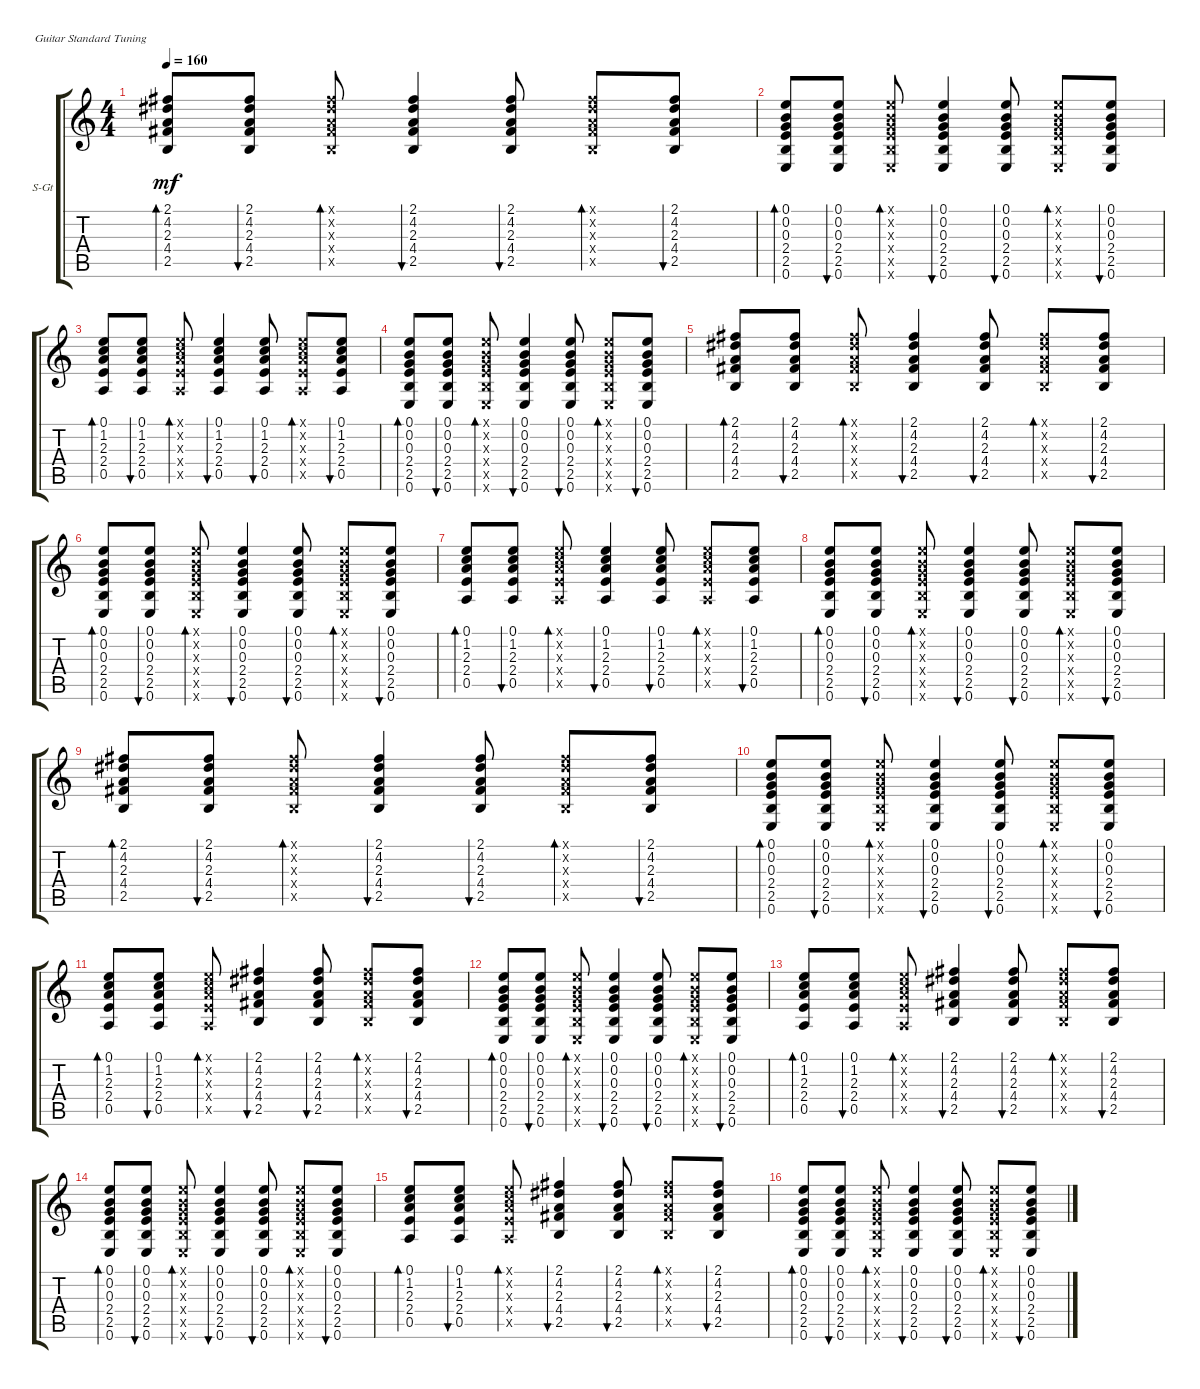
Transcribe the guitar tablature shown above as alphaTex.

\defaultSystemsLayout 4
\bracketExtendMode groupsimilarinstruments
\firstSystemTrackNameOrientation horizontal
\otherSystemsTrackNameOrientation horizontal
\track ("Steel Guitar" "S-Gt") {instrument acousticguitarsteel}
\staff {score tabs}
\tuning (E4 B3 G3 D3 A2 E2)
\ts (4 4)
\tempo 160
\clef g2
\ks c
(2.5 4.4 2.3 4.2 2.1).8{bd 114 dy mf} (2.5 4.4 2.3 4.2 2.1).8{bu 114} (2.5{x} 4.4{x} 2.3{x} 4.2{x} 2.1{x}).8{bd 114} (2.5 4.4 2.3 4.2 2.1).4{bu 114} (2.5 4.4 2.3 4.2 2.1).8{bu 114} (2.5{x} 4.4{x} 2.3{x} 4.2{x} 2.1{x}).8{bd 114} (2.5 4.4 2.3 4.2 2.1).8{bu 114} |
(0.6 2.5 2.4 0.3 0.2 0.1).8{bd 116} (0.6 2.5 2.4 0.3 0.2 0.1).8{bu 115} (0.6{x} 2.5{x} 2.4{x} 0.3{x} 0.2{x} 0.1{x}).8{bd 116} (0.6 2.5 2.4 0.3 0.2 0.1).4{bu 115} (0.6 2.5 2.4 0.3 0.2 0.1).8{bu 115} (0.6{x} 2.5{x} 2.4{x} 0.3{x} 0.2{x} 0.1{x}).8{bd 116} (0.6 2.5 2.4 0.3 0.2 0.1).8{bu 115} |
(0.5 2.4 2.3 1.2 0.1).8{bd 114} (0.1 1.2 2.3 2.4 0.5).8{bu 114} (0.5{x} 2.4{x} 2.3{x} 1.2{x} 0.1{x}).8{bd 114} (0.1 1.2 2.3 2.4 0.5).4{bu 114} (0.1 1.2 2.3 2.4 0.5).8{bu 114} (0.5{x} 2.4{x} 2.3{x} 1.2{x} 0.1{x}).8{bd 114} (0.1 1.2 2.3 2.4 0.5).8{bu 114} |
(0.6 2.5 2.4 0.3 0.2 0.1).8{bd 116} (0.6 2.5 2.4 0.3 0.2 0.1).8{bu 115} (0.6{x} 2.5{x} 2.4{x} 0.3{x} 0.2{x} 0.1{x}).8{bd 116} (0.6 2.5 2.4 0.3 0.2 0.1).4{bu 115} (0.6 2.5 2.4 0.3 0.2 0.1).8{bu 115} (0.6{x} 2.5{x} 2.4{x} 0.3{x} 0.2{x} 0.1{x}).8{bd 116} (0.6 2.5 2.4 0.3 0.2 0.1).8{bu 115} |
(2.5 4.4 2.3 4.2 2.1).8{bd 114} (2.5 4.4 2.3 4.2 2.1).8{bu 114} (2.5{x} 4.4{x} 2.3{x} 4.2{x} 2.1{x}).8{bd 114} (2.5 4.4 2.3 4.2 2.1).4{bu 114} (2.5 4.4 2.3 4.2 2.1).8{bu 114} (2.5{x} 4.4{x} 2.3{x} 4.2{x} 2.1{x}).8{bd 114} (2.5 4.4 2.3 4.2 2.1).8{bu 114} |
(0.6 2.5 2.4 0.3 0.2 0.1).8{bd 116} (0.6 2.5 2.4 0.3 0.2 0.1).8{bu 115} (0.6{x} 2.5{x} 2.4{x} 0.3{x} 0.2{x} 0.1{x}).8{bd 116} (0.6 2.5 2.4 0.3 0.2 0.1).4{bu 115} (0.6 2.5 2.4 0.3 0.2 0.1).8{bu 115} (0.6{x} 2.5{x} 2.4{x} 0.3{x} 0.2{x} 0.1{x}).8{bd 116} (0.6 2.5 2.4 0.3 0.2 0.1).8{bu 115} |
(0.5 2.4 2.3 1.2 0.1).8{bd 114} (0.1 1.2 2.3 2.4 0.5).8{bu 114} (0.5{x} 2.4{x} 2.3{x} 1.2{x} 0.1{x}).8{bd 114} (0.1 1.2 2.3 2.4 0.5).4{bu 114} (0.1 1.2 2.3 2.4 0.5).8{bu 114} (0.5{x} 2.4{x} 2.3{x} 1.2{x} 0.1{x}).8{bd 114} (0.1 1.2 2.3 2.4 0.5).8{bu 114} |
(0.6 2.5 2.4 0.3 0.2 0.1).8{bd 116} (0.6 2.5 2.4 0.3 0.2 0.1).8{bu 115} (0.6{x} 2.5{x} 2.4{x} 0.3{x} 0.2{x} 0.1{x}).8{bd 116} (0.6 2.5 2.4 0.3 0.2 0.1).4{bu 115} (0.6 2.5 2.4 0.3 0.2 0.1).8{bu 115} (0.6{x} 2.5{x} 2.4{x} 0.3{x} 0.2{x} 0.1{x}).8{bd 116} (0.6 2.5 2.4 0.3 0.2 0.1).8{bu 115} |
(2.5 4.4 2.3 4.2 2.1).8{bd 114} (2.5 4.4 2.3 4.2 2.1).8{bu 114} (2.5{x} 4.4{x} 2.3{x} 4.2{x} 2.1{x}).8{bd 114} (2.5 4.4 2.3 4.2 2.1).4{bu 114} (2.5 4.4 2.3 4.2 2.1).8{bu 114} (2.5{x} 4.4{x} 2.3{x} 4.2{x} 2.1{x}).8{bd 114} (2.5 4.4 2.3 4.2 2.1).8{bu 114} |
(0.6 2.5 2.4 0.3 0.2 0.1).8{bd 116} (0.6 2.5 2.4 0.3 0.2 0.1).8{bu 115} (0.6{x} 2.5{x} 2.4{x} 0.3{x} 0.2{x} 0.1{x}).8{bd 116} (0.6 2.5 2.4 0.3 0.2 0.1).4{bu 115} (0.6 2.5 2.4 0.3 0.2 0.1).8{bu 115} (0.6{x} 2.5{x} 2.4{x} 0.3{x} 0.2{x} 0.1{x}).8{bd 116} (0.6 2.5 2.4 0.3 0.2 0.1).8{bu 115} |
(0.5 2.4 2.3 1.2 0.1).8{bd 114} (0.1 1.2 2.3 2.4 0.5).8{bu 114} (0.5{x} 2.4{x} 2.3{x} 1.2{x} 0.1{x}).8{bd 114} (2.5 4.4 2.3 4.2 2.1).4{bu 114} (2.5 4.4 2.3 4.2 2.1).8{bu 114} (2.5{x} 4.4{x} 2.3{x} 4.2{x} 2.1{x}).8{bd 114} (2.5 4.4 2.3 4.2 2.1).8{bu 114} |
(0.6 2.5 2.4 0.3 0.2 0.1).8{bd 116} (0.6 2.5 2.4 0.3 0.2 0.1).8{bu 115} (0.6{x} 2.5{x} 2.4{x} 0.3{x} 0.2{x} 0.1{x}).8{bd 116} (0.6 2.5 2.4 0.3 0.2 0.1).4{bu 115} (0.6 2.5 2.4 0.3 0.2 0.1).8{bu 115} (0.6{x} 2.5{x} 2.4{x} 0.3{x} 0.2{x} 0.1{x}).8{bd 116} (0.6 2.5 2.4 0.3 0.2 0.1).8{bu 115} |
(0.5 2.4 2.3 1.2 0.1).8{bd 114} (0.1 1.2 2.3 2.4 0.5).8{bu 114} (0.5{x} 2.4{x} 2.3{x} 1.2{x} 0.1{x}).8{bd 114} (2.5 4.4 2.3 4.2 2.1).4{bu 114} (2.5 4.4 2.3 4.2 2.1).8{bu 114} (2.5{x} 4.4{x} 2.3{x} 4.2{x} 2.1{x}).8{bd 114} (2.5 4.4 2.3 4.2 2.1).8{bu 114} |
(0.6 2.5 2.4 0.3 0.2 0.1).8{bd 116} (0.6 2.5 2.4 0.3 0.2 0.1).8{bu 115} (0.6{x} 2.5{x} 2.4{x} 0.3{x} 0.2{x} 0.1{x}).8{bd 116} (0.6 2.5 2.4 0.3 0.2 0.1).4{bu 115} (0.6 2.5 2.4 0.3 0.2 0.1).8{bu 115} (0.6{x} 2.5{x} 2.4{x} 0.3{x} 0.2{x} 0.1{x}).8{bd 116} (0.6 2.5 2.4 0.3 0.2 0.1).8{bu 115} |
(0.5 2.4 2.3 1.2 0.1).8{bd 114} (0.1 1.2 2.3 2.4 0.5).8{bu 114} (0.5{x} 2.4{x} 2.3{x} 1.2{x} 0.1{x}).8{bd 114} (2.5 4.4 2.3 4.2 2.1).4{bu 114} (2.5 4.4 2.3 4.2 2.1).8{bu 114} (2.5{x} 4.4{x} 2.3{x} 4.2{x} 2.1{x}).8{bd 114} (2.5 4.4 2.3 4.2 2.1).8{bu 114} |
(0.6 2.5 2.4 0.3 0.2 0.1).8{bd 116} (0.6 2.5 2.4 0.3 0.2 0.1).8{bu 115} (0.6{x} 2.5{x} 2.4{x} 0.3{x} 0.2{x} 0.1{x}).8{bd 116} (0.6 2.5 2.4 0.3 0.2 0.1).4{bu 115} (0.6 2.5 2.4 0.3 0.2 0.1).8{bu 115} (0.6{x} 2.5{x} 2.4{x} 0.3{x} 0.2{x} 0.1{x}).8{bd 116} (0.6 2.5 2.4 0.3 0.2 0.1).8{bu 115}
